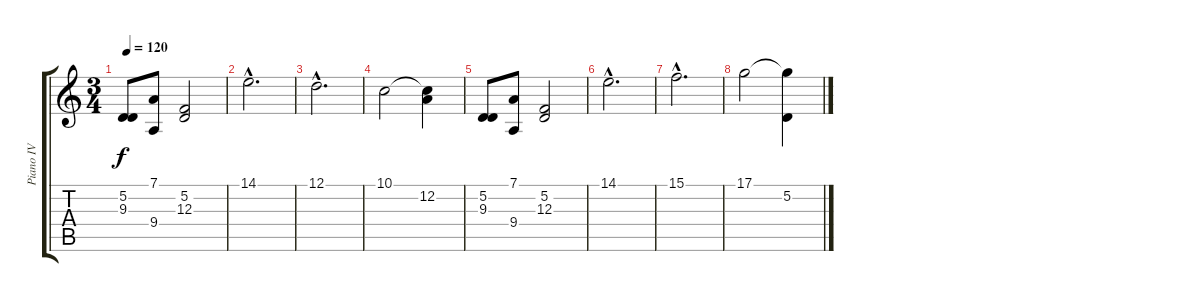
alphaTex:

\track ("Piano IV" "Piano IV") {instrument acousticgrandpiano}
\staff {score tabs}
\tuning (D4 A3 F3 C3 G2 D2) {hide}
\ts (3 4)
\tempo 120
\clef g2
\ks c
(5.2 9.3).8{dy f} (7.1 9.4).8 (5.2 12.3).2 |
14.1{hac}.2{d} |
12.1{hac}.2{d} |
10.1.2 (10.1{t} 12.2).4 |
(5.2 9.3).8 (7.1 9.4).8 (5.2 12.3).2 |
14.1{hac}.2{d} |
15.1{hac}.2{d} |
17.1.2 (17.1{t} 5.2).4
